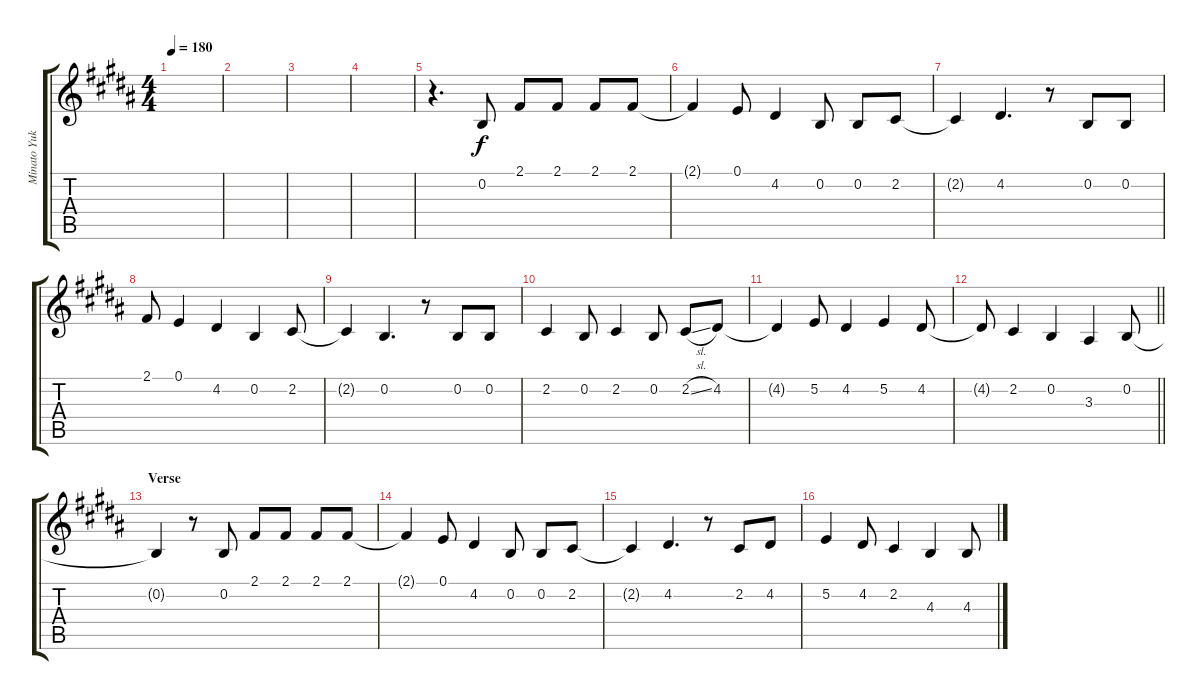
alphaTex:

\track ("Minato Yukina" "Minato Yuk") {instrument clarinet}
\staff {score tabs}
\tuning (E4 B3 G3 D3 A2 E2) {hide}
\ts (4 4)
\tempo 180
\clef g2
\ks b
|
|
|
|
r.4{d} 0.2.8 2.1.8 2.1.8 2.1.8 2.1.8 |
2.1{t}.4 0.1.8 4.2.4 0.2.8 0.2.8 2.2.8 |
2.2{t}.4 4.2.4{d} r.8 0.2.8 0.2.8 |
2.1.8 0.1.4 4.2.4 0.2.4 2.2.8 |
2.2{t}.4 0.2.4{d} r.8 0.2.8 0.2.8 |
2.2.4 0.2.8 2.2.4 0.2.8 2.2{sl}.8 4.2.8 |
4.2{t}.4 5.2.8 4.2.4 5.2.4 4.2.8 |
\barLineRight lightlight
4.2{t}.8 2.2.4 0.2.4 3.3.4 0.2.8 |
\section ("" "Verse")
0.2{t}.4 r.8 0.2.8 2.1.8 2.1.8 2.1.8 2.1.8 |
2.1{t}.4 0.1.8 4.2.4 0.2.8 0.2.8 2.2.8 |
2.2{t}.4 4.2.4{d} r.8 2.2.8 4.2.8 |
5.2.4 4.2.8 2.2.4 4.3.4 4.3.8
